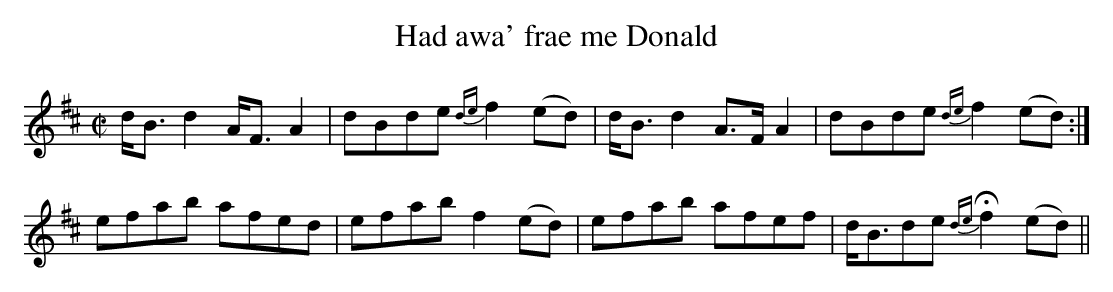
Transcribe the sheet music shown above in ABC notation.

X:1
T:Had awa' frae me Donald
M:C|
L:1/16
K:D
dB3 d4 AF3 A4|d2B2d2e2 {de}f4 (e2d2)|dB3 d4 A3F A4|d2B2d2e2 {de}f4 (e2d2):|
e2f2a2b2 a2f2e2d2|e2f2a2b2 f4 (e2d2)|e2f2a2b2 a2f2e2f2|dB3d2e2 {de}!fermata!f4 (e2d2)||
